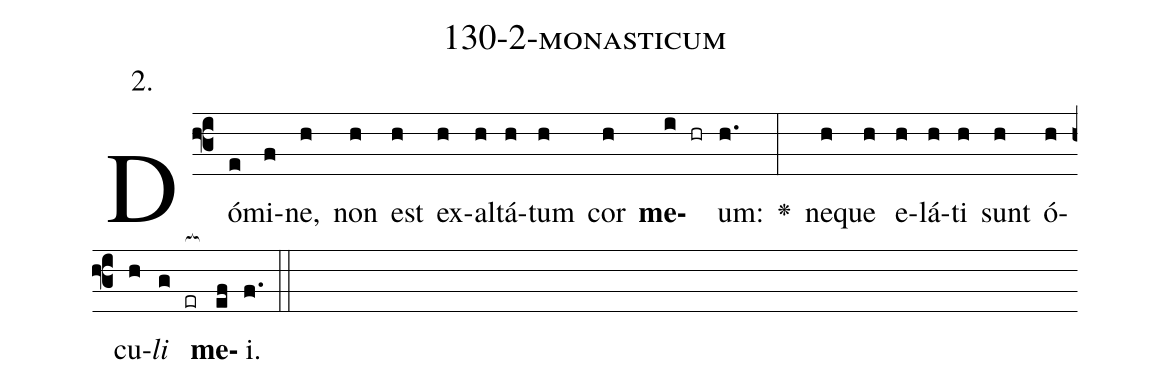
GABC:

name: 130-2-monasticum;
annotation: 2.;
%%
(f3)Dó(e)mi(f)ne,(h) non(h) est(h) ex(h)al(h)tá(h)tum(h) cor(h) <b>me</b>(i hr)um:(h.) <v>\greheightstar</v>(:) ne(h)que(h) e(h)lá(h)ti(h) sunt(h) ó(h)cu(h)<i>li</i>(g er[ocb:1{]) <b>me</b>(ef[ocb:0}])i.(f.) (::)


%E(h) u(h) o(h) u(g) a(ef) e.(f.) (::)
